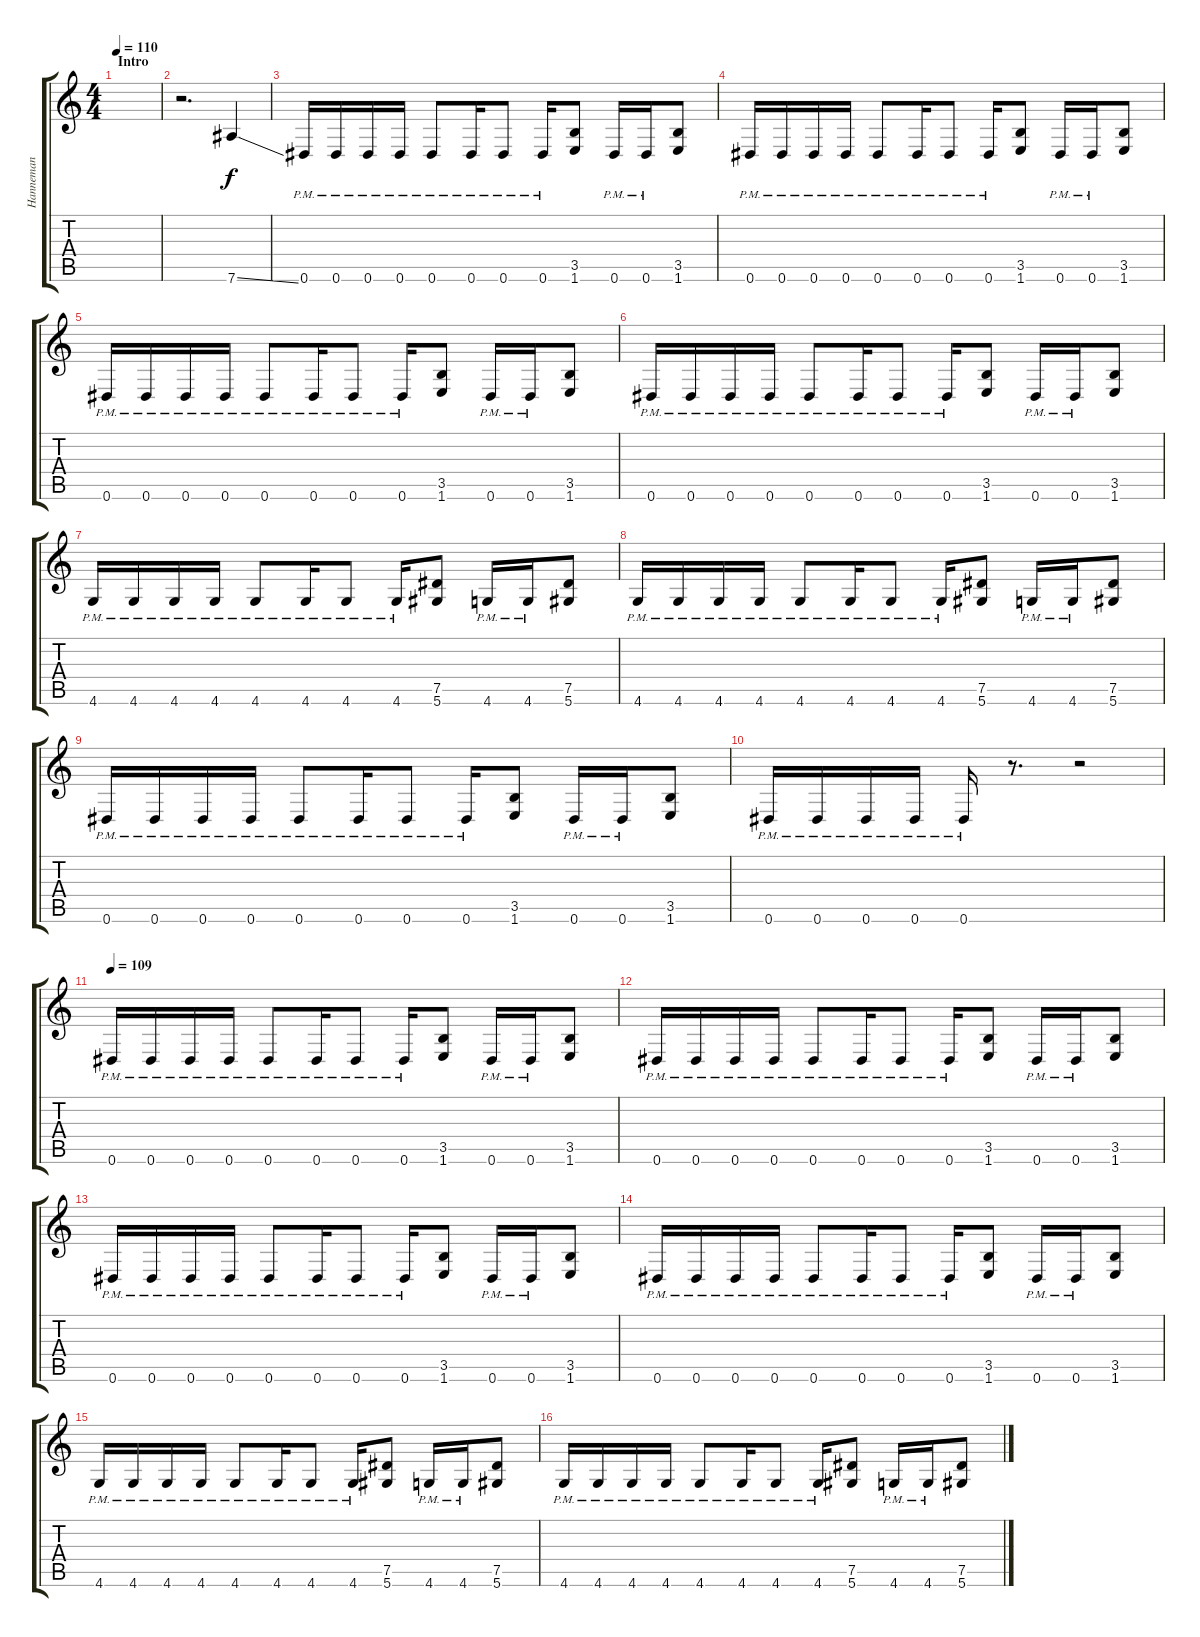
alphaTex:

\track ("Hanneman" "Hanneman") {instrument distortionguitar}
\staff {score tabs}
\tuning (Eb4 Bb3 Gb3 Db3 Ab2 Eb2) {hide}
\ts (4 4)
\section ("" "Intro")
\tempo 110
\clef g2
\ks c
|
r.2{d} 7.6{ss}.4 |
0.6{pm}.16 0.6{pm}.16 0.6{pm}.16 0.6{pm}.16 0.6{pm}.8 0.6{pm}.16 0.6{pm}.8 0.6{pm}.16 (3.5 1.6).8 0.6{pm}.16 0.6{pm}.16 (3.5 1.6).8 |
0.6{pm}.16 0.6{pm}.16 0.6{pm}.16 0.6{pm}.16 0.6{pm}.8 0.6{pm}.16 0.6{pm}.8 0.6{pm}.16 (3.5 1.6).8 0.6{pm}.16 0.6{pm}.16 (3.5 1.6).8 |
0.6{pm}.16 0.6{pm}.16 0.6{pm}.16 0.6{pm}.16 0.6{pm}.8 0.6{pm}.16 0.6{pm}.8 0.6{pm}.16 (3.5 1.6).8 0.6{pm}.16 0.6{pm}.16 (3.5 1.6).8 |
0.6{pm}.16 0.6{pm}.16 0.6{pm}.16 0.6{pm}.16 0.6{pm}.8 0.6{pm}.16 0.6{pm}.8 0.6{pm}.16 (3.5 1.6).8 0.6{pm}.16 0.6{pm}.16 (3.5 1.6).8 |
4.6{pm}.16 4.6{pm}.16 4.6{pm}.16 4.6{pm}.16 4.6{pm}.8 4.6{pm}.16 4.6{pm}.8 4.6{pm}.16 (7.5 5.6).8 4.6{pm}.16 4.6{pm}.16 (7.5 5.6).8 |
4.6{pm}.16 4.6{pm}.16 4.6{pm}.16 4.6{pm}.16 4.6{pm}.8 4.6{pm}.16 4.6{pm}.8 4.6{pm}.16 (7.5 5.6).8 4.6{pm}.16 4.6{pm}.16 (7.5 5.6).8 |
0.6{pm}.16 0.6{pm}.16 0.6{pm}.16 0.6{pm}.16 0.6{pm}.8 0.6{pm}.16 0.6{pm}.8 0.6{pm}.16 (3.5 1.6).8 0.6{pm}.16 0.6{pm}.16 (3.5 1.6).8 |
0.6{pm}.16 0.6{pm}.16 0.6{pm}.16 0.6{pm}.16 0.6{pm}.16 r.8{d} r.2 |
\tempo 109
0.6{pm}.16 0.6{pm}.16 0.6{pm}.16 0.6{pm}.16 0.6{pm}.8 0.6{pm}.16 0.6{pm}.8 0.6{pm}.16 (3.5 1.6).8 0.6{pm}.16 0.6{pm}.16 (3.5 1.6).8 |
0.6{pm}.16 0.6{pm}.16 0.6{pm}.16 0.6{pm}.16 0.6{pm}.8 0.6{pm}.16 0.6{pm}.8 0.6{pm}.16 (3.5 1.6).8 0.6{pm}.16 0.6{pm}.16 (3.5 1.6).8 |
0.6{pm}.16 0.6{pm}.16 0.6{pm}.16 0.6{pm}.16 0.6{pm}.8 0.6{pm}.16 0.6{pm}.8 0.6{pm}.16 (3.5 1.6).8 0.6{pm}.16 0.6{pm}.16 (3.5 1.6).8 |
0.6{pm}.16 0.6{pm}.16 0.6{pm}.16 0.6{pm}.16 0.6{pm}.8 0.6{pm}.16 0.6{pm}.8 0.6{pm}.16 (3.5 1.6).8 0.6{pm}.16 0.6{pm}.16 (3.5 1.6).8 |
4.6{pm}.16 4.6{pm}.16 4.6{pm}.16 4.6{pm}.16 4.6{pm}.8 4.6{pm}.16 4.6{pm}.8 4.6{pm}.16 (7.5 5.6).8 4.6{pm}.16 4.6{pm}.16 (7.5 5.6).8 |
4.6{pm}.16 4.6{pm}.16 4.6{pm}.16 4.6{pm}.16 4.6{pm}.8 4.6{pm}.16 4.6{pm}.8 4.6{pm}.16 (7.5 5.6).8 4.6{pm}.16 4.6{pm}.16 (7.5 5.6).8
